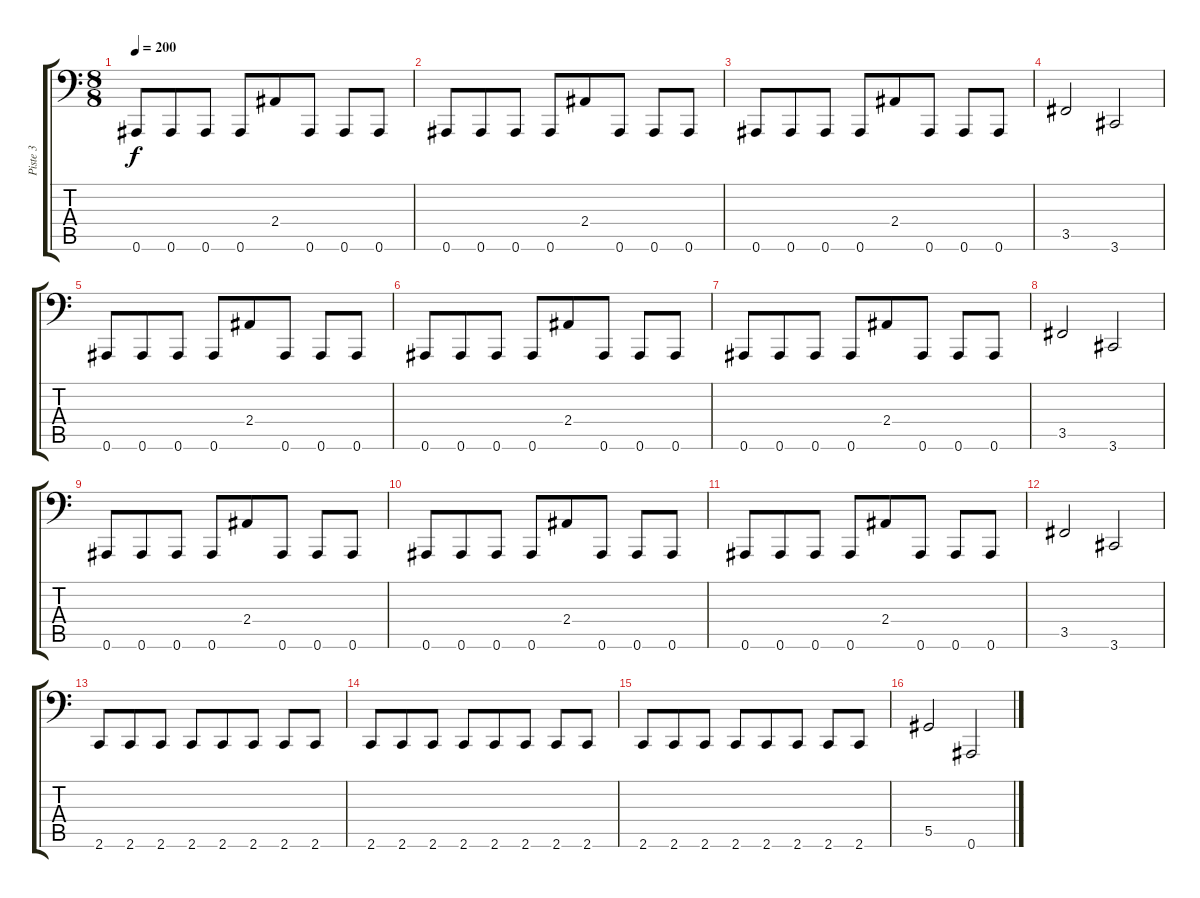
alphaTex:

\track ("Piste 3" "Piste 3") {instrument electricbassfinger}
\staff {score tabs}
\tuning (B2 Gb2 Db2 Ab1 Eb1 Bb0) {hide}
\ts (8 8)
\tempo 200
\clef f4
\ks c
0.6.8{dy f} 0.6.8 0.6.8 0.6.8 2.4.8 0.6.8 0.6.8 0.6.8 |
0.6.8 0.6.8 0.6.8 0.6.8 2.4.8 0.6.8 0.6.8 0.6.8 |
0.6.8 0.6.8 0.6.8 0.6.8 2.4.8 0.6.8 0.6.8 0.6.8 |
3.5.2 3.6.2 |
0.6.8 0.6.8 0.6.8 0.6.8 2.4.8 0.6.8 0.6.8 0.6.8 |
0.6.8 0.6.8 0.6.8 0.6.8 2.4.8 0.6.8 0.6.8 0.6.8 |
0.6.8 0.6.8 0.6.8 0.6.8 2.4.8 0.6.8 0.6.8 0.6.8 |
3.5.2 3.6.2 |
0.6.8 0.6.8 0.6.8 0.6.8 2.4.8 0.6.8 0.6.8 0.6.8 |
0.6.8 0.6.8 0.6.8 0.6.8 2.4.8 0.6.8 0.6.8 0.6.8 |
0.6.8 0.6.8 0.6.8 0.6.8 2.4.8 0.6.8 0.6.8 0.6.8 |
3.5.2 3.6.2 |
2.6.8 2.6.8 2.6.8 2.6.8 2.6.8 2.6.8 2.6.8 2.6.8 |
2.6.8 2.6.8 2.6.8 2.6.8 2.6.8 2.6.8 2.6.8 2.6.8 |
2.6.8 2.6.8 2.6.8 2.6.8 2.6.8 2.6.8 2.6.8 2.6.8 |
5.5.2 0.6.2
